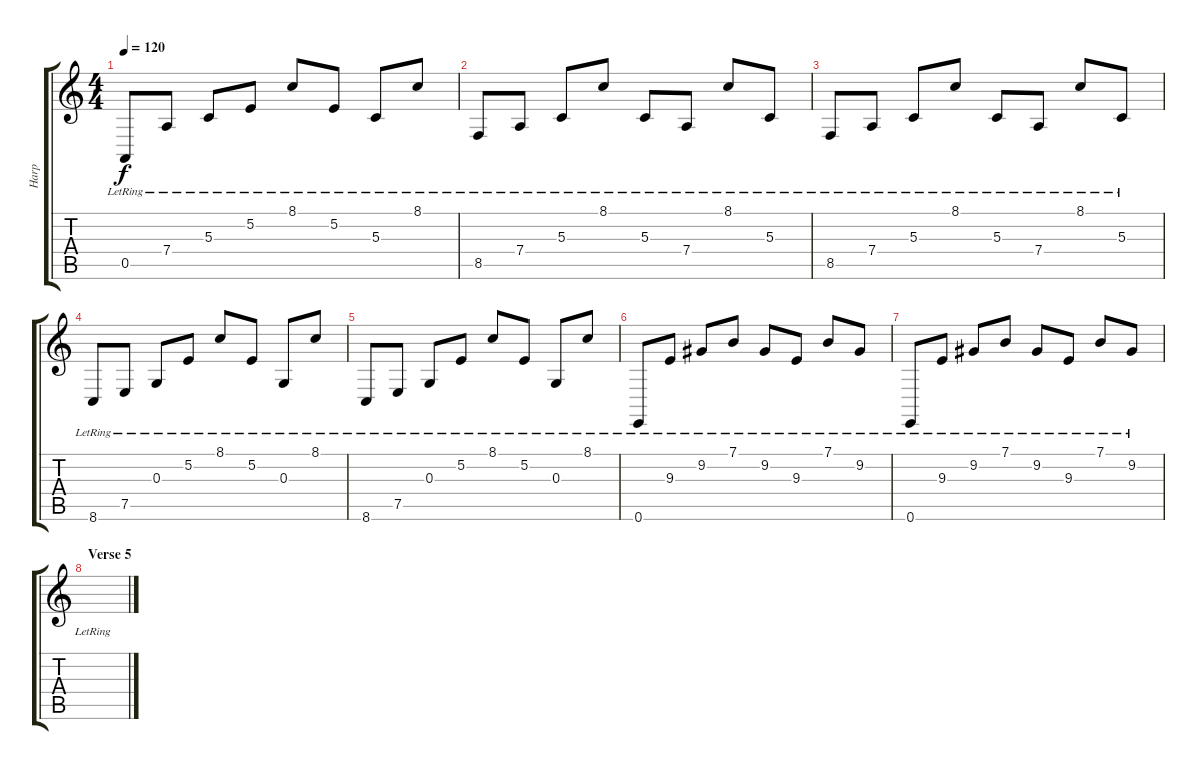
\track ("Harp" "Harp") {instrument orchestralharp}
\staff {score tabs}
\tuning (E4 B3 G3 D3 A2 E2) {hide}
\ts (4 4)
\tempo 120
\clef g2
\ks c
0.5{lr}.8{dy f} 7.4{lr}.8 5.3{lr}.8 5.2{lr}.8 8.1{lr}.8 5.2{lr}.8 5.3{lr}.8 8.1{lr}.8 |
8.5{lr}.8 7.4{lr}.8 5.3{lr}.8 8.1{lr}.8 5.3{lr}.8 7.4{lr}.8 8.1{lr}.8 5.3{lr}.8 |
8.5{lr}.8 7.4{lr}.8 5.3{lr}.8 8.1{lr}.8 5.3{lr}.8 7.4{lr}.8 8.1{lr}.8 5.3{lr}.8 |
8.6{lr}.8 7.5{lr}.8 0.3{lr}.8 5.2{lr}.8 8.1{lr}.8 5.2{lr}.8 0.3{lr}.8 8.1{lr}.8 |
8.6{lr}.8 7.5{lr}.8 0.3{lr}.8 5.2{lr}.8 8.1{lr}.8 5.2{lr}.8 0.3{lr}.8 8.1{lr}.8 |
0.6{lr}.8 9.3{lr}.8 9.2{lr}.8 7.1{lr}.8 9.2{lr}.8 9.3{lr}.8 7.1{lr}.8 9.2{lr}.8 |
0.6{lr}.8 9.3{lr}.8 9.2{lr}.8 7.1{lr}.8 9.2{lr}.8 9.3{lr}.8 7.1{lr}.8 9.2{lr}.8 |
\section ("" "Verse 5")
